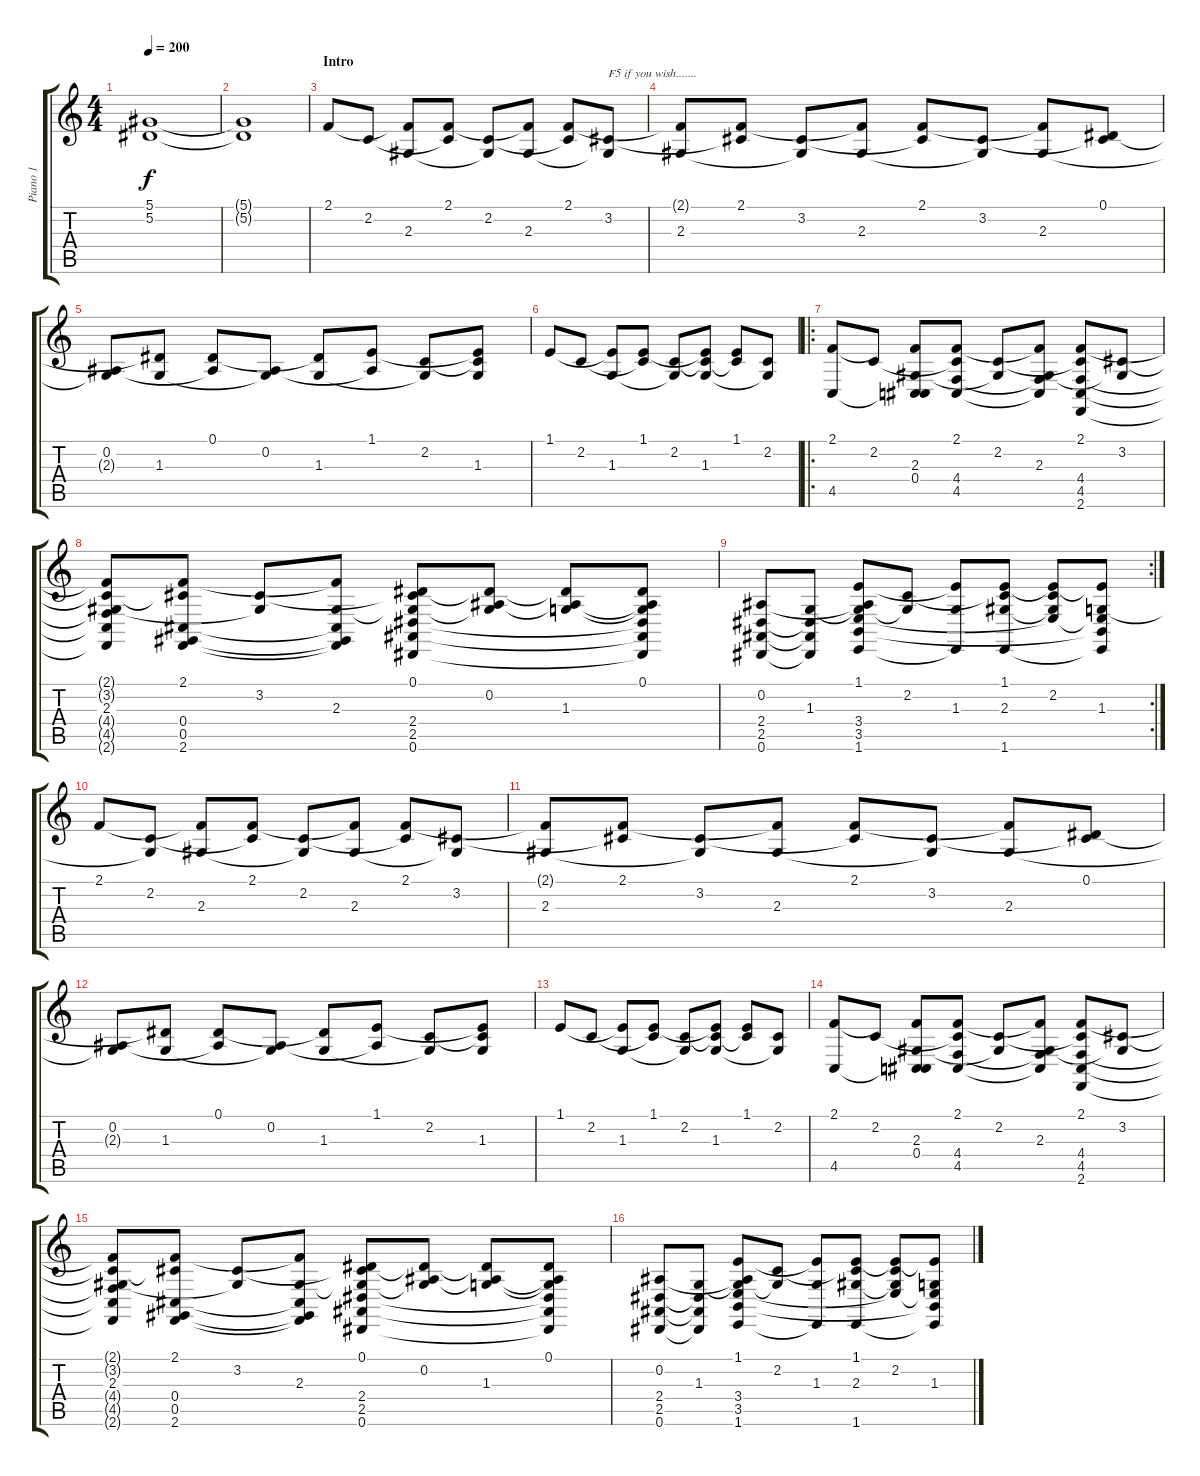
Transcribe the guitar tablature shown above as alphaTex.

\track ("Piano 1" "Piano 1") {instrument brightacousticpiano}
\staff {score tabs}
\tuning (Eb4 Bb3 Gb3 Db3 Ab2 Eb2) {hide}
\ts (4 4)
\tempo 200
\clef g2
\ks c
(5.1 5.2).1{txt "" dy f instrument birdtweet} |
(5.1{t} 5.2{t}).1 |
\section ("" "Intro")
2.1.8{instrument brightacousticpiano} 2.2.8 (2.1{t} 2.3).8 (2.1 2.2{t}).8 (2.2 2.3{t}).8 (2.1{t} 2.3).8 (2.1 2.2{t}).8 (3.2 2.3{t}).8{txt "F5 if you wish......."} |
(2.1{t} 2.3).8 (2.1 3.2{t}).8 (3.2 2.3{t}).8 (2.1{t} 2.3).8 (2.1 3.2{t}).8 (3.2 2.3{t}).8 (2.1{t} 2.3).8 (0.1 3.2{t}).8 |
(0.2 2.3{t}).8 (0.1{t} 1.3).8 (0.1 0.2{t}).8 (0.2 1.3{t}).8 (0.1{t} 1.3).8 (1.1 0.2{t}).8 (2.2 1.3{t}).8 (1.1{t} 2.2{t} 1.3).8 |
1.1.8 2.2.8 (1.1{t} 1.3).8 (1.1 2.2{t}).8 (2.2 1.3{t}).8 (1.1{t} 2.2{t} 1.3).8 (1.1 2.2{t}).8 (2.2 1.3{t}).8 |
\ro
(2.1 4.5).8 2.2.8 (2.1{t} 2.3 0.4 4.5{t}).8 (2.1 2.2{t} 4.4 4.5).8 (2.2 2.3{t}).8 (2.1{t} 2.3 4.4{t} 4.5{t}).8 (2.1 2.2{t} 4.4 4.5 2.6).8 (3.2 2.3{t}).8 |
(2.1{t} 3.2{t} 2.3 4.4{t} 4.5{t} 2.6{t}).8 (2.1 3.2{t} 0.4 0.5 2.6).8 (3.2 2.3{t}).8 (2.1{t} 2.3 0.4{t} 0.5{t} 2.6{t}).8 (0.1 3.2{t} 2.3{t} 2.4 2.5 0.6).8 (0.1{t} 0.2 2.3{t}).8 (0.1{t} 0.2{t} 1.3).8 (0.1 0.2{t} 1.3{t} 2.4{t} 2.5{t} 0.6{t}).8 |
\rc 2
(0.2 2.4 2.5 0.6).8 (1.3 2.4{t} 2.5{t} 0.6{t}).8 (1.1 0.2{t} 1.3{t} 3.4 3.5 1.6).8 (2.2 1.3{t}).8 (1.1{t} 1.3 1.6{t}).8 (1.1 2.2{t} 2.3 1.6).8 (1.1{t} 2.2 2.3{t} 3.4{t}).8 (1.1{t} 1.3 3.4{t} 3.5{t} 1.6{t}).8 |
2.1.8 (2.2 1.3{t}).8 (2.1{t} 2.3).8 (2.1 2.2{t}).8 (2.2 2.3{t}).8 (2.1{t} 2.3).8 (2.1 2.2{t}).8 (3.2 2.3{t}).8 |
(2.1{t} 2.3).8 (2.1 3.2{t}).8 (3.2 2.3{t}).8 (2.1{t} 2.3).8 (2.1 3.2{t}).8 (3.2 2.3{t}).8 (2.1{t} 2.3).8 (0.1 3.2{t}).8 |
(0.2 2.3{t}).8 (0.1{t} 1.3).8 (0.1 0.2{t}).8 (0.2 1.3{t}).8 (0.1{t} 1.3).8 (1.1 0.2{t}).8 (2.2 1.3{t}).8 (1.1{t} 2.2{t} 1.3).8 |
1.1.8 2.2.8 (1.1{t} 1.3).8 (1.1 2.2{t}).8 (2.2 1.3{t}).8 (1.1{t} 2.2{t} 1.3).8 (1.1 2.2{t}).8 (2.2 1.3{t}).8 |
(2.1 4.5).8 2.2.8 (2.1{t} 2.3 0.4 4.5{t}).8 (2.1 2.2{t} 4.4 4.5).8 (2.2 2.3{t}).8 (2.1{t} 2.3 4.4{t} 4.5{t}).8 (2.1 2.2{t} 4.4 4.5 2.6).8 (3.2 2.3{t}).8 |
(2.1{t} 3.2{t} 2.3 4.4{t} 4.5{t} 2.6{t}).8 (2.1 3.2{t} 0.4 0.5 2.6).8 (3.2 2.3{t}).8 (2.1{t} 2.3 0.4{t} 0.5{t} 2.6{t}).8 (0.1 3.2{t} 2.3{t} 2.4 2.5 0.6).8 (0.1{t} 0.2 2.3{t}).8 (0.1{t} 0.2{t} 1.3).8 (0.1 0.2{t} 1.3{t} 2.4{t} 2.5{t} 0.6{t}).8 |
(0.2 2.4 2.5 0.6).8 (1.3 2.4{t} 2.5{t} 0.6{t}).8 (1.1 0.2{t} 1.3{t} 3.4 3.5 1.6).8 (2.2 1.3{t}).8 (1.1{t} 1.3 1.6{t}).8 (1.1 2.2{t} 2.3 1.6).8 (1.1{t} 2.2 2.3{t} 3.4{t}).8 (1.1{t} 1.3 3.4{t} 3.5{t} 1.6{t}).8
